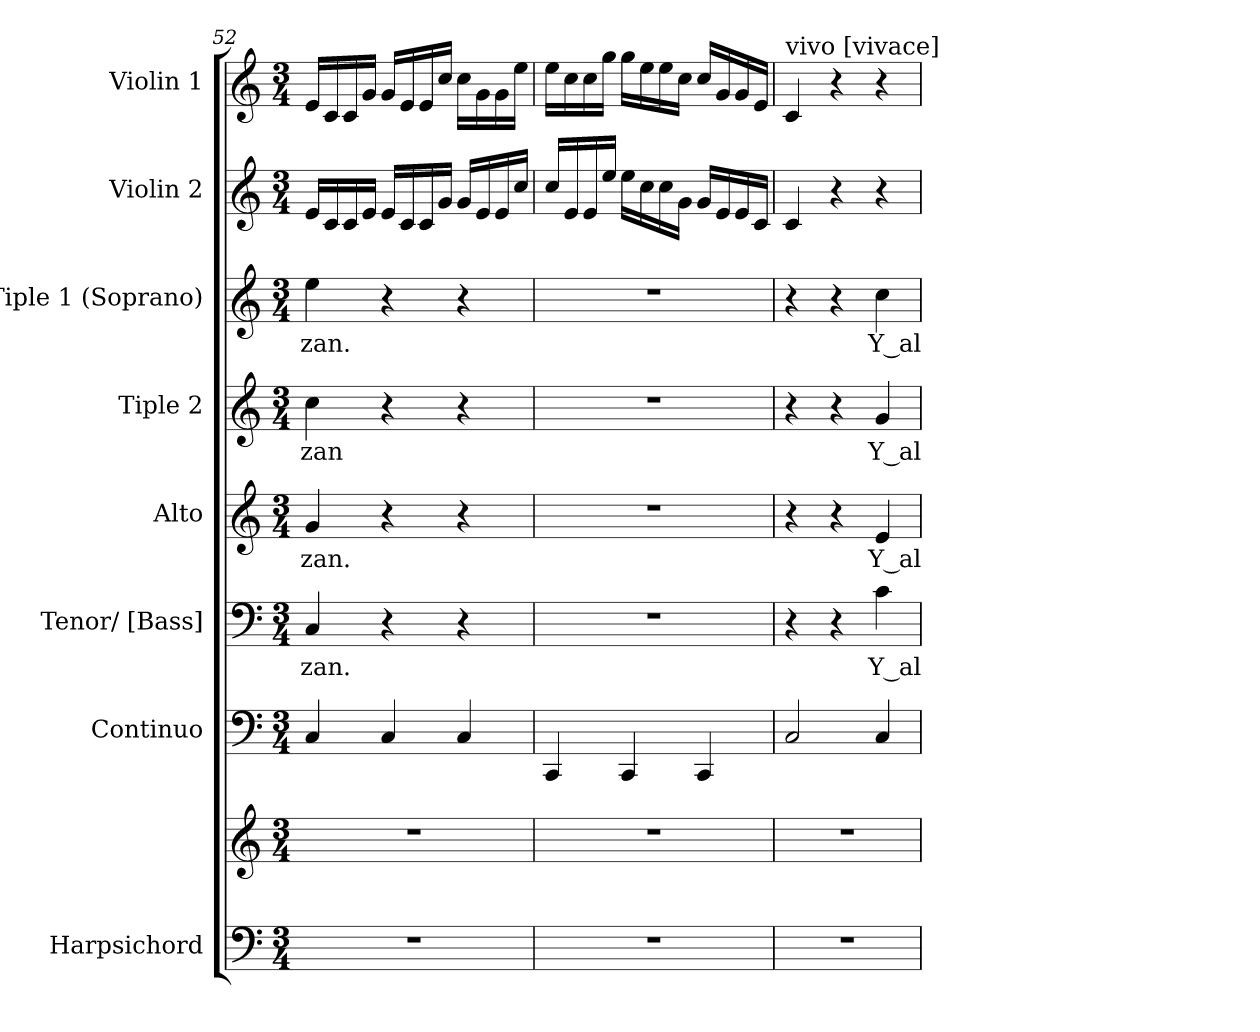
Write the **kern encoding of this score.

**kern	**kern	**kern	**kern	**text	**kern	**text	**kern	**text	**kern	**text	**kern	**kern
*part8	*part8	*part7	*part6	*part6	*part5	*part5	*part4	*part4	*part3	*part3	*part2	*part1
*staff9	*staff8	*staff7	*staff6	*staff6	*staff5	*staff5	*staff4	*staff4	*staff3	*staff3	*staff2	*staff1
*I"Harpsichord	*	*I"Continuo	*I"Tenor/ [Bass]	*	*I"Alto	*	*I"Tiple 2	*	*I"Tiple 1 (Soprano)	*	*I"Violin 2	*I"Violin 1
*	*	*I'Cont.	*I'T/B.	*	*I'A.	*	*	*	*I'S1.	*	*I'Vln. 2	*I'Vln. 1
*clefF4	*clefG2	*clefF4	*clefF4	*	*clefG2	*	*clefG2	*	*clefG2	*	*clefG2	*clefG2
*k[]	*k[]	*k[]	*k[]	*	*k[]	*	*k[]	*	*k[]	*	*k[]	*k[]
*C:	*C:	*C:	*C:	*	*C:	*	*C:	*	*C:	*	*C:	*C:
*M3/4	*M3/4	*M3/4	*M3/4	*	*M3/4	*	*M3/4	*	*M3/4	*	*M3/4	*M3/4
=52	=52	=52	=52	=52	=52	=52	=52	=52	=52	=52	=52	=52
!LO:N:vis=1	!LO:N:vis=1	!	!	!	!	!	!	!	!	!	!	!
!	!	!	!	!LO:LY:b:color=#000000	!	!	!	!	!	!	!	!
!	!	!	!	!	!	!LO:LY:b:color=#000000	!	!	!	!	!	!
!	!	!	!	!	!	!	!	!LO:LY:b:color=#000000	!	!	!	!
!	!	!	!	!	!	!	!	!	!	!LO:LY:b:color=#000000	!	!
2.r	2.r	4Ci/	4Ci/	-zan.	4gi/	-zan.	4cci\	-zan	4eei\	-zan.	16ei/LL	16ei/LL
.	.	.	.	.	.	.	.	.	.	.	16ci/	16ci/
.	.	.	.	.	.	.	.	.	.	.	16ci/	16ci/
.	.	.	.	.	.	.	.	.	.	.	16ei/JJ	16gi/JJ
.	.	4Ci/	4r	.	4r	.	4r	.	4r	.	16ei/LL	16gi/LL
.	.	.	.	.	.	.	.	.	.	.	16ci/	16ei/
.	.	.	.	.	.	.	.	.	.	.	16ci/	16ei/
.	.	.	.	.	.	.	.	.	.	.	16gi/JJ	16cci/JJ
.	.	4Ci/	4r	.	4r	.	4r	.	4r	.	16gi/LL	16cci\LL
.	.	.	.	.	.	.	.	.	.	.	16ei/	16gi\
.	.	.	.	.	.	.	.	.	.	.	16ei/	16gi\
.	.	.	.	.	.	.	.	.	.	.	16cci/JJ	16eei\JJ
=53	=53	=53	=53	=53	=53	=53	=53	=53	=53	=53	=53	=53
!LO:N:vis=1	!LO:N:vis=1	!	!LO:N:vis=1	!	!LO:N:vis=1	!	!LO:N:vis=1	!	!LO:N:vis=1	!	!	!
2.r	2.r	4CCi/	2.r	.	2.r	.	2.r	.	2.r	.	16cci/LL	16eei\LL
.	.	.	.	.	.	.	.	.	.	.	16ei/	16cci\
.	.	.	.	.	.	.	.	.	.	.	16ei/	16cci\
.	.	.	.	.	.	.	.	.	.	.	16eei/JJ	16ggi\JJ
.	.	4CCi/	.	.	.	.	.	.	.	.	16eei\LL	16ggi\LL
.	.	.	.	.	.	.	.	.	.	.	16cci\	16eei\
.	.	.	.	.	.	.	.	.	.	.	16cci\	16eei\
.	.	.	.	.	.	.	.	.	.	.	16gi\JJ	16cci\JJ
.	.	4CCi/	.	.	.	.	.	.	.	.	16gi/LL	16cci/LL
.	.	.	.	.	.	.	.	.	.	.	16ei/	16gi/
.	.	.	.	.	.	.	.	.	.	.	16ei/	16gi/
.	.	.	.	.	.	.	.	.	.	.	16ci/JJ	16ei/JJ
!!LO:PB:g=z
=54	=54	=54	=54	=54	=54	=54	=54	=54	=54	=54	=54	=54
!	!	!	!	!	!	!	!	!	!	!	!	!LO:TX:a:t=vivo [vivace]
!LO:N:vis=1	!LO:N:vis=1	!	!	!	!	!	!	!	!	!	!	!
2.r	2.r	2Ci/	4r	.	4r	.	4r	.	4r	.	4ci/	4ci/
.	.	.	4r	.	4r	.	4r	.	4r	.	4r	4r
!	!	!	!	!LO:LY:b:color=#000000	!	!	!	!	!	!	!	!
!	!	!	!	!	!	!LO:LY:b:color=#000000	!	!	!	!	!	!
!	!	!	!	!	!	!	!	!LO:LY:b:color=#000000	!	!	!	!
!	!	!	!	!	!	!	!	!	!	!LO:LY:b:color=#000000	!	!
.	.	4Ci/	4ci\	Y_al	4ei/	Y_al	4gi/	Y_al	4cci\	Y_al	4r	4r
=	=	=	=	=	=	=	=	=	=	=	=	=
*-	*-	*-	*-	*-	*-	*-	*-	*-	*-	*-	*-	*-
